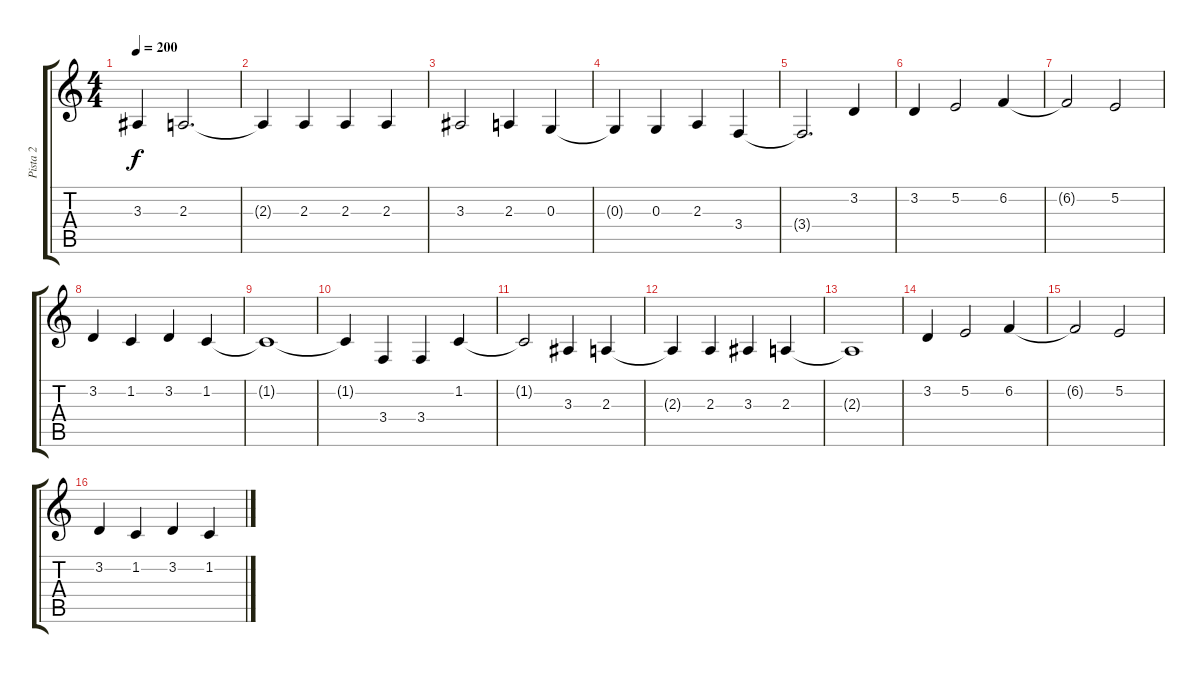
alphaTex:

\track ("Pista 2" "Pista 2") {instrument electricgrandpiano}
\staff {score tabs}
\tuning (E4 B3 G3 D3 A2 E2) {hide}
\ts (4 4)
\tempo 200
\clef g2
\ks c
3.3{t}.4{dy f} 2.3.2{d} |
2.3{t}.4 2.3.4 2.3.4 2.3.4 |
3.3.2 2.3.4 0.3.4 |
0.3{t}.4 0.3.4 2.3.4 3.4.4 |
3.4{t}.2{d} 3.2.4 |
3.2.4 5.2.2 6.2.4 |
6.2{t}.2 5.2.2 |
3.2.4 1.2.4 3.2.4 1.2.4 |
1.2{t}.1 |
1.2{t}.4 3.4.4 3.4.4 1.2.4 |
1.2{t}.2 3.3.4 2.3.4 |
2.3{t}.4 2.3.4 3.3.4 2.3.4 |
2.3{t}.1 |
3.2.4 5.2.2 6.2.4 |
6.2{t}.2 5.2.2 |
3.2.4 1.2.4 3.2.4 1.2.4
